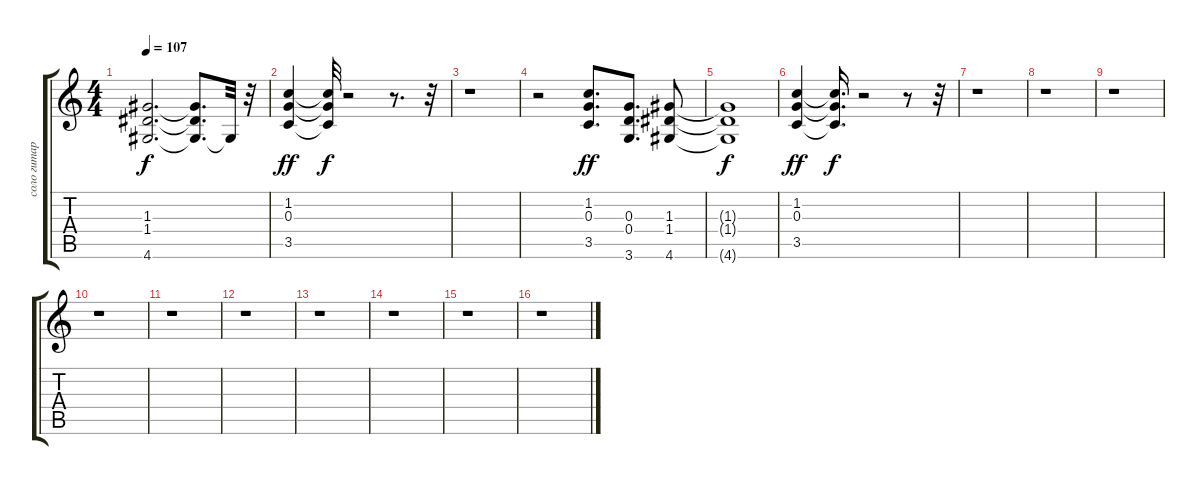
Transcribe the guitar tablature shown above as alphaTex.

\track ("соло гитара dist" "соло гитар") {instrument distortionguitar}
\staff {score tabs}
\tuning (E4 B3 G3 D3 A2 E2) {hide}
\ts (4 4)
\tempo 107
\clef g2
\ks c
(1.3{t} 1.4{t} 4.6{t}).2{d dy f} (1.3{t} 1.4{t} 4.6{t}).8{d} 4.6{t}.32 r.32 |
(1.2 0.3 3.5).4{dy ff} (1.2{t} 0.3{t} 3.5{t}).32{dy f} r.2 r.8{d} r.32 |
r.1 |
r.2 (1.2 0.3 3.5).8{d dy ff} (0.3 0.4 3.6).8{d} (1.3 1.4 4.6).8 |
(1.3{t} 1.4{t} 4.6{t}).1{dy f} |
(1.2 0.3 3.5).4{dy ff} (1.2{t} 0.3{t} 3.5{t}).16{d dy f} r.2 r.8 r.32 |
r.1 |
r.1 |
r.1 |
r.1 |
r.1 |
r.1 |
r.1 |
r.1 |
r.1 |
r.1
